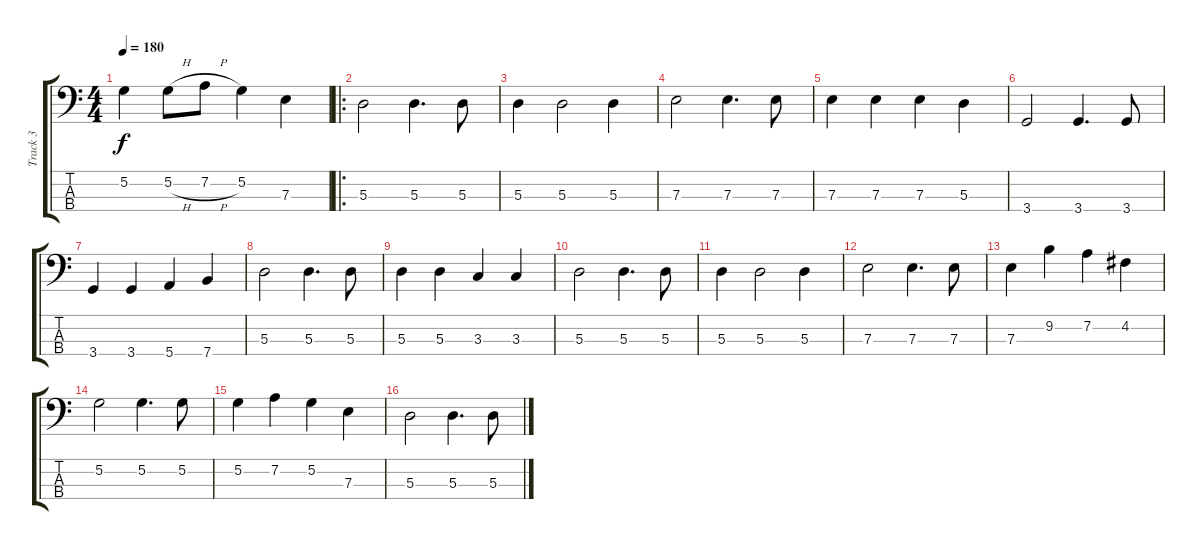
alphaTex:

\track ("Track 3" "Track 3") {instrument electricbasspick}
\staff {score tabs}
\tuning (G2 D2 A1 E1) {hide}
\ts (4 4)
\tempo 180
\clef f4
\ks c
5.2.4{dy f} 5.2{h}.8 7.2{h}.8 5.2.4 7.3.4 |
\ro
5.3.2 5.3.4{d} 5.3.8 |
5.3.4 5.3.2 5.3.4 |
7.3.2 7.3.4{d} 7.3.8 |
7.3.4 7.3.4 7.3.4 5.3.4 |
3.4.2 3.4.4{d} 3.4.8 |
3.4.4 3.4.4 5.4.4 7.4.4 |
5.3.2 5.3.4{d} 5.3.8 |
5.3.4 5.3.4 3.3.4 3.3.4 |
5.3.2 5.3.4{d} 5.3.8 |
5.3.4 5.3.2 5.3.4 |
7.3.2 7.3.4{d} 7.3.8 |
7.3.4 9.2.4 7.2.4 4.2.4 |
5.2.2 5.2.4{d} 5.2.8 |
5.2.4 7.2.4 5.2.4 7.3.4 |
5.3.2 5.3.4{d} 5.3.8
